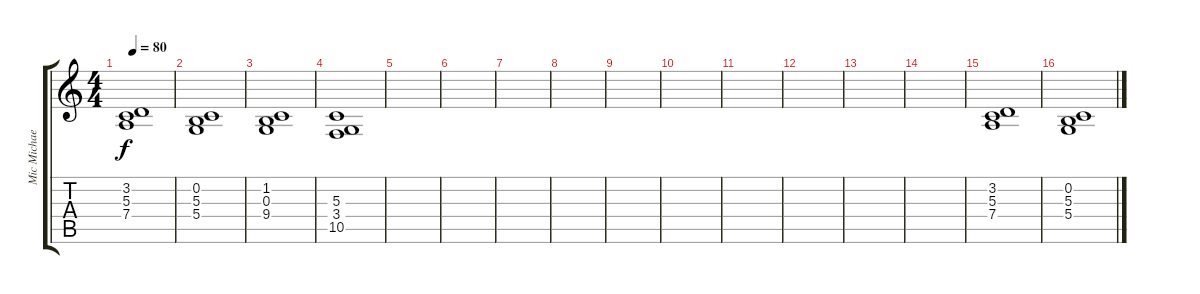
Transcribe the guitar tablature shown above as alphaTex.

\track ("Mic Michaeli" "Mic Michae") {instrument synthstrings1}
\staff {score tabs}
\tuning (E4 B3 G3 D3 A2 E2) {hide}
\ts (4 4)
\tempo 80
\clef g2
\ks c
(3.2 5.3 7.4).1{dy f} |
(0.2 5.3 5.4).1 |
(1.2 0.3 9.4).1 |
(5.3 3.4 10.5).1 |
|
|
|
|
|
|
|
|
|
|
(3.2 5.3 7.4).1 |
(0.2 5.3 5.4).1
